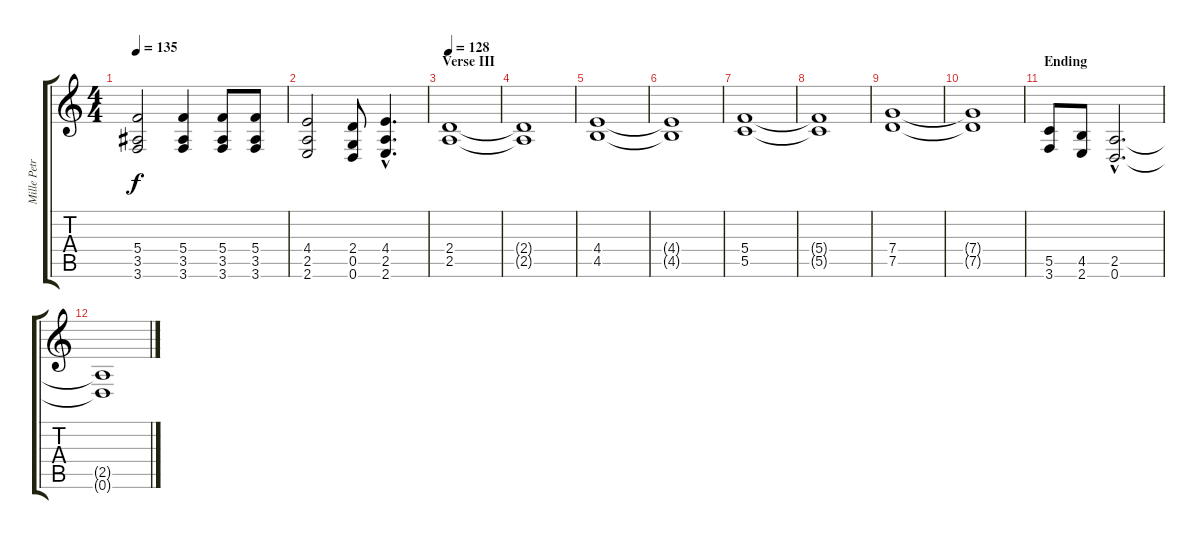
\track ("Mille Petrozza [guitar]" "Mille Petr") {instrument distortionguitar}
\staff {score tabs}
\tuning (D4 A3 F3 C3 G2 D2) {hide}
\ts (4 4)
\tempo 135
\clef g2
\ks c
(5.4 3.5 3.6).2{dy f} (5.4 3.5 3.6).4 (5.4 3.5 3.6).8 (5.4 3.5 3.6).8 |
(4.4 2.5 2.6).2 (2.4 0.5 0.6).8 (4.4{hac} 2.5{hac} 2.6{hac}).4{d} |
\section ("" "Verse III")
\tempo 128
(2.4 2.5).1 |
(2.4{t} 2.5{t}).1 |
(4.4 4.5).1 |
(4.4{t} 4.5{t}).1 |
(5.4 5.5).1 |
(5.4{t} 5.5{t}).1 |
(7.4 7.5).1 |
(7.4{t} 7.5{t}).1 |
\section ("" "Ending")
(5.5 3.6).8 (4.5 2.6).8 (2.5{hac} 0.6{hac}).2{d} |
(2.5{t} 0.6{t}).1
